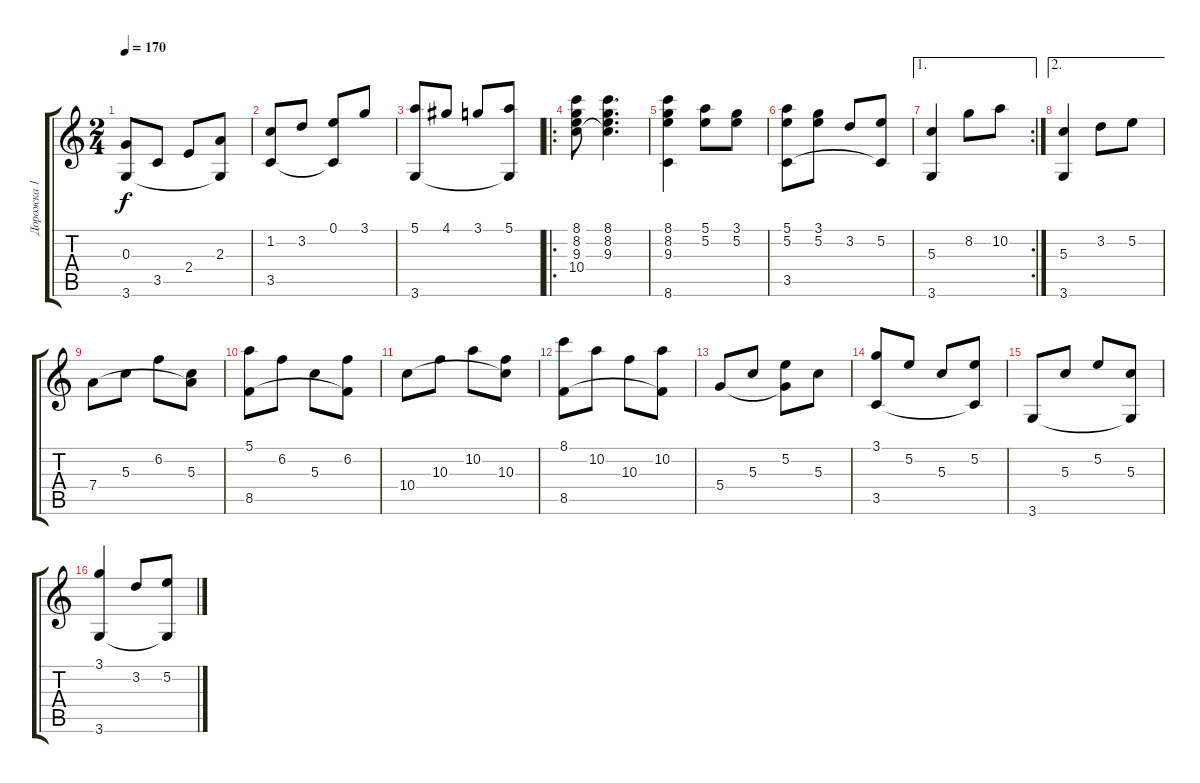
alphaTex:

\track ("Дорожка 1" "Дорожка 1") {instrument acousticguitarnylon}
\staff {score tabs}
\tuning (E4 B3 G3 D3 A2 E2) {hide}
\ts (2 4)
\tempo 170
\clef g2
\ks c
(0.3 3.6).8{dy f} 3.5.8 2.4.8 (2.3 3.6{t}).8 |
(1.2 3.5).8 3.2.8 (0.1 3.5{t}).8 3.1.8 |
(5.1 3.6).8 4.1.8 3.1.8 (5.1 3.6{t}).8 |
\ro
(8.1 8.2 9.3 10.4).8 (8.1 8.2 9.3 10.4{t}).4{d} |
(8.1 8.2 9.3 8.6).4 (5.1 5.2).8 (3.1 5.2).8 |
(5.1 5.2 3.5).8 (3.1 5.2).8 3.2.8 (5.2 3.5{t}).8 |
\ae 1
\rc 2
(5.3 3.6).4 8.2.8 10.2.8 |
\ae 2
(5.3 3.6).4 3.2.8 5.2.8 |
7.4.8 5.3.8 6.2.8 (5.3 7.4{t}).8 |
(5.1 8.5).8 6.2.8 5.3.8 (6.2 8.5{t}).8 |
10.4.8 10.3.8 10.2.8 (10.3 10.4{t}).8 |
(8.1 8.5).8 10.2.8 10.3.8 (10.2 8.5{t}).8 |
5.4.8 5.3.8 (5.2 5.4{t}).8 5.3.8 |
(3.1 3.5).8 5.2.8 5.3.8 (5.2 3.5{t}).8 |
3.6.8 5.3.8 5.2.8 (5.3 3.6{t}).8 |
(3.1 3.6).4 3.2.8 (5.2 3.6{t}).8
